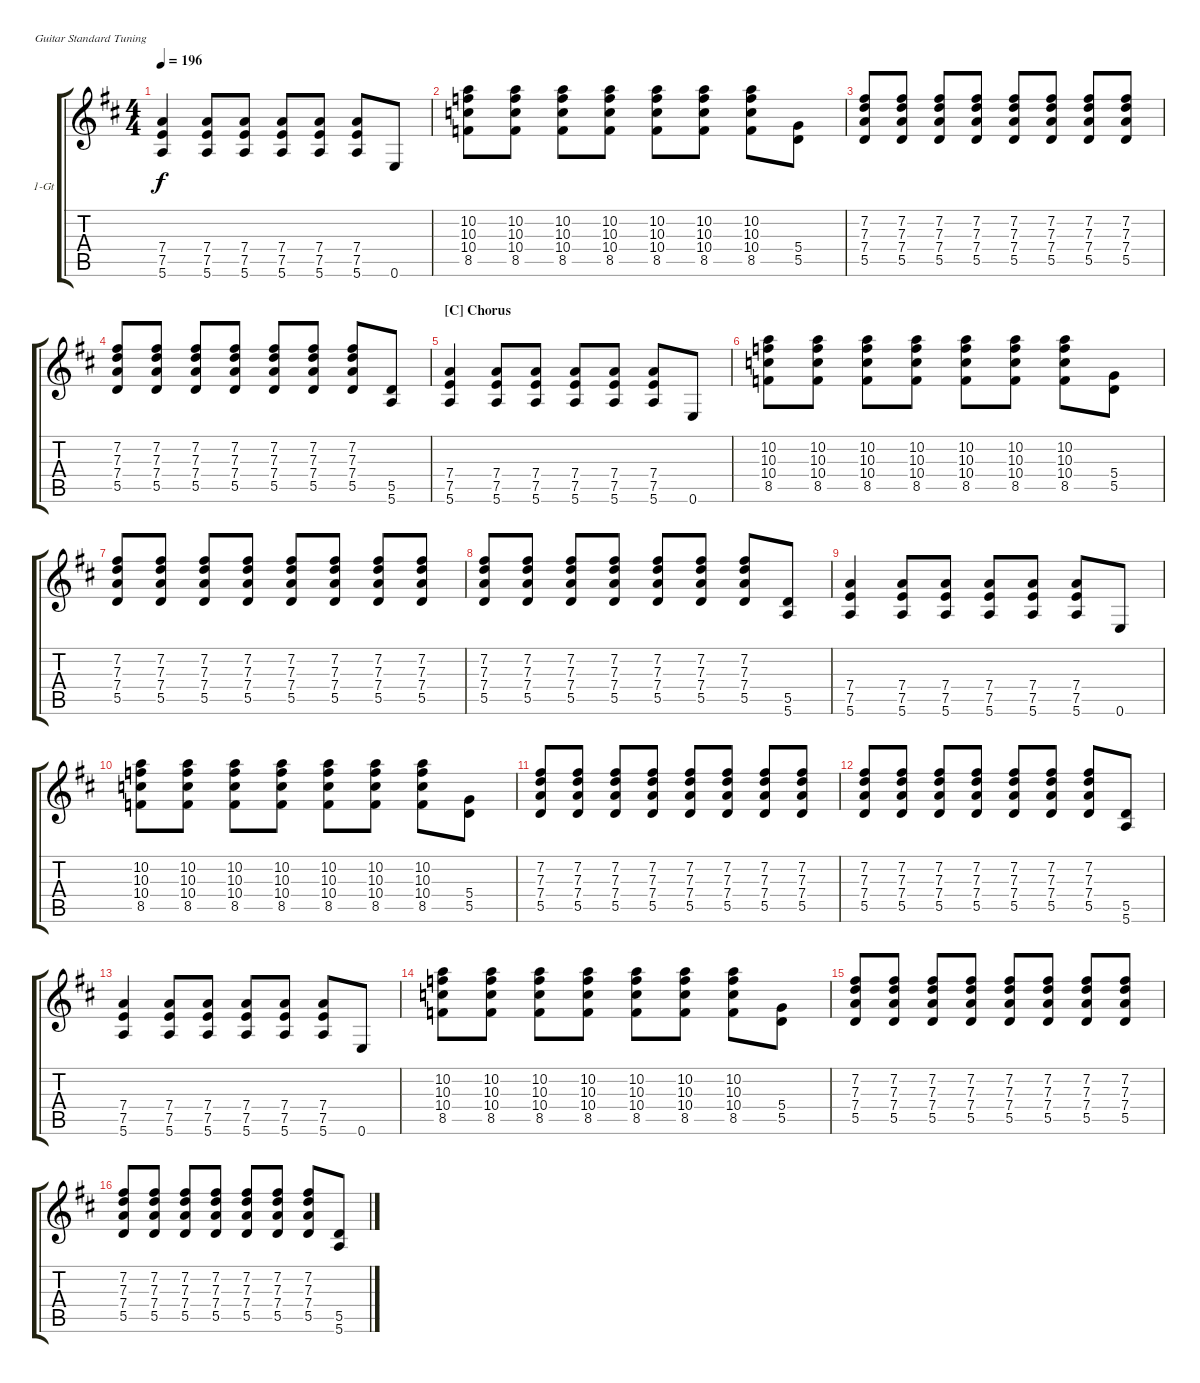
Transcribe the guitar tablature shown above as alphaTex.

\defaultSystemsLayout 4
\bracketExtendMode groupsimilarinstruments
\firstSystemTrackNameOrientation horizontal
\otherSystemsTrackNameOrientation horizontal
\track ("1 Guitar" "1-Gt") {instrument distortionguitar}
\staff {score tabs}
\tuning (E4 B3 G3 D3 A2 E2)
\ts (4 4)
\tempo 196
\clef g2
\ks d
(5.6 7.5 7.4).4{dy f} (5.6 7.5 7.4).8 (5.6 7.5 7.4).8 (5.6 7.5 7.4).8 (5.6 7.5 7.4).8 (5.6 7.5 7.4).8 0.6.8 |
(8.5 10.4 10.3 10.2).8 (8.5 10.4 10.3 10.2).8 (8.5 10.4 10.3 10.2).8 (8.5 10.4 10.3 10.2).8 (8.5 10.4 10.3 10.2).8 (8.5 10.4 10.3 10.2).8 (8.5 10.4 10.3 10.2).8 (5.5 5.4).8 |
(5.5 7.4 7.3 7.2).8 (5.5 7.4 7.3 7.2).8 (5.5 7.4 7.3 7.2).8 (5.5 7.4 7.3 7.2).8 (5.5 7.4 7.3 7.2).8 (5.5 7.4 7.3 7.2).8 (5.5 7.4 7.3 7.2).8 (5.5 7.4 7.3 7.2).8 |
(5.5 7.4 7.3 7.2).8 (5.5 7.4 7.3 7.2).8 (5.5 7.4 7.3 7.2).8 (5.5 7.4 7.3 7.2).8 (5.5 7.4 7.3 7.2).8 (5.5 7.4 7.3 7.2).8 (5.5 7.4 7.3 7.2).8 (5.6 5.5).8 |
\section ("C" "Chorus")
(5.6 7.5 7.4).4 (5.6 7.5 7.4).8 (5.6 7.5 7.4).8 (5.6 7.5 7.4).8 (5.6 7.5 7.4).8 (5.6 7.5 7.4).8 0.6.8 |
(8.5 10.4 10.3 10.2).8 (8.5 10.4 10.3 10.2).8 (8.5 10.4 10.3 10.2).8 (8.5 10.4 10.3 10.2).8 (8.5 10.4 10.3 10.2).8 (8.5 10.4 10.3 10.2).8 (8.5 10.4 10.3 10.2).8 (5.5 5.4).8 |
(5.5 7.4 7.3 7.2).8 (5.5 7.4 7.3 7.2).8 (5.5 7.4 7.3 7.2).8 (5.5 7.4 7.3 7.2).8 (5.5 7.4 7.3 7.2).8 (5.5 7.4 7.3 7.2).8 (5.5 7.4 7.3 7.2).8 (5.5 7.4 7.3 7.2).8 |
(5.5 7.4 7.3 7.2).8 (5.5 7.4 7.3 7.2).8 (5.5 7.4 7.3 7.2).8 (5.5 7.4 7.3 7.2).8 (5.5 7.4 7.3 7.2).8 (5.5 7.4 7.3 7.2).8 (5.5 7.4 7.3 7.2).8 (5.6 5.5).8 |
(5.6 7.5 7.4).4 (5.6 7.5 7.4).8 (5.6 7.5 7.4).8 (5.6 7.5 7.4).8 (5.6 7.5 7.4).8 (5.6 7.5 7.4).8 0.6.8 |
(8.5 10.4 10.3 10.2).8 (8.5 10.4 10.3 10.2).8 (8.5 10.4 10.3 10.2).8 (8.5 10.4 10.3 10.2).8 (8.5 10.4 10.3 10.2).8 (8.5 10.4 10.3 10.2).8 (8.5 10.4 10.3 10.2).8 (5.5 5.4).8 |
(5.5 7.4 7.3 7.2).8 (5.5 7.4 7.3 7.2).8 (5.5 7.4 7.3 7.2).8 (5.5 7.4 7.3 7.2).8 (5.5 7.4 7.3 7.2).8 (5.5 7.4 7.3 7.2).8 (5.5 7.4 7.3 7.2).8 (5.5 7.4 7.3 7.2).8 |
(5.5 7.4 7.3 7.2).8 (5.5 7.4 7.3 7.2).8 (5.5 7.4 7.3 7.2).8 (5.5 7.4 7.3 7.2).8 (5.5 7.4 7.3 7.2).8 (5.5 7.4 7.3 7.2).8 (5.5 7.4 7.3 7.2).8 (5.6 5.5).8 |
(5.6 7.5 7.4).4 (5.6 7.5 7.4).8 (5.6 7.5 7.4).8 (5.6 7.5 7.4).8 (5.6 7.5 7.4).8 (5.6 7.5 7.4).8 0.6.8 |
(8.5 10.4 10.3 10.2).8 (8.5 10.4 10.3 10.2).8 (8.5 10.4 10.3 10.2).8 (8.5 10.4 10.3 10.2).8 (8.5 10.4 10.3 10.2).8 (8.5 10.4 10.3 10.2).8 (8.5 10.4 10.3 10.2).8 (5.5 5.4).8 |
(5.5 7.4 7.3 7.2).8 (5.5 7.4 7.3 7.2).8 (5.5 7.4 7.3 7.2).8 (5.5 7.4 7.3 7.2).8 (5.5 7.4 7.3 7.2).8 (5.5 7.4 7.3 7.2).8 (5.5 7.4 7.3 7.2).8 (5.5 7.4 7.3 7.2).8 |
(5.5 7.4 7.3 7.2).8 (5.5 7.4 7.3 7.2).8 (5.5 7.4 7.3 7.2).8 (5.5 7.4 7.3 7.2).8 (5.5 7.4 7.3 7.2).8 (5.5 7.4 7.3 7.2).8 (5.5 7.4 7.3 7.2).8 (5.6 5.5).8
